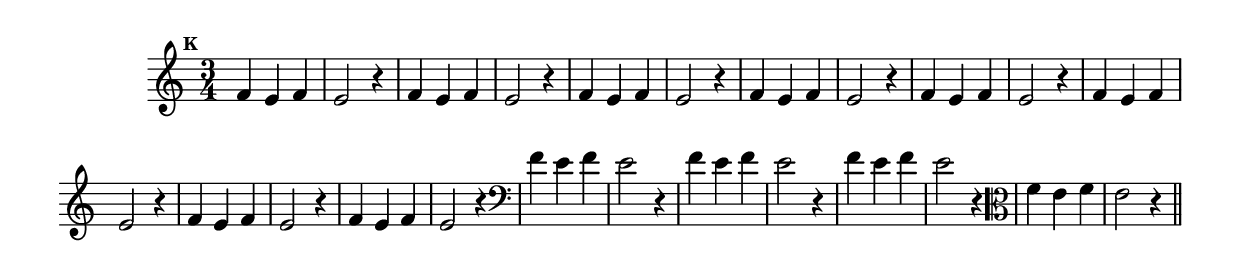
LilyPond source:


\version "2.10.33"

%\header { texidoc="Perguntas e Respostas"}

\relative c' {

  \override Staff.TimeSignature #'style = #'()
  \time 3/4 
  \override Score.BarNumber #'transparent = ##t
                                %\override Score.RehearsalMark #'font-family = #'roman
  \override Score.RehearsalMark #'font-size = #-2
  \override Score.BarNumber #'transparent = ##t
  \set Score.markFormatter = #format-mark-numbers

  \mark 10 

                                % CLARINETE

  \tag #'cl {
    f4 e f | e2 r4 
  }

                                % FLAUTA

  \tag #'fl {
    f4 e f | e2 r4 
  }

                                % OBOÉ

  \tag #'ob {
    f4 e f | e2 r4 
  }

                                % SAX ALTO

  \tag #'saxa {
    f4 e f | e2 r4 
  }

                                % SAX TENOR

  \tag #'saxt {
    f4 e f | e2 r4 
  }

                                % SAX GENES

  \tag #'saxg {
    f4 e f | e2 r4 
  }

                                % TROMPETE

  \tag #'tpt {
    f4 e f | e2 r4 
  }

                                % TROMPA

  \tag #'tpa {
    f4 e f | e2 r4 
  }


                                % TROMBONE

  \tag #'tbn {
    \clef bass
    f4 e f | e2 r4 
  }

                                % TUBA MIB

  \tag #'tbamib {
    \clef bass
    f4 e f | e2 r4 
  }

                                % TUBA SIB

  \tag #'tbasib {
    \clef bass
    f4 e f | e2 r4 
  }

                                % VIOLA

  \tag #'vla {
    \clef alto
    f4 e f | e2 r4 
  }

                                % FINAL

  \bar "||"

}
